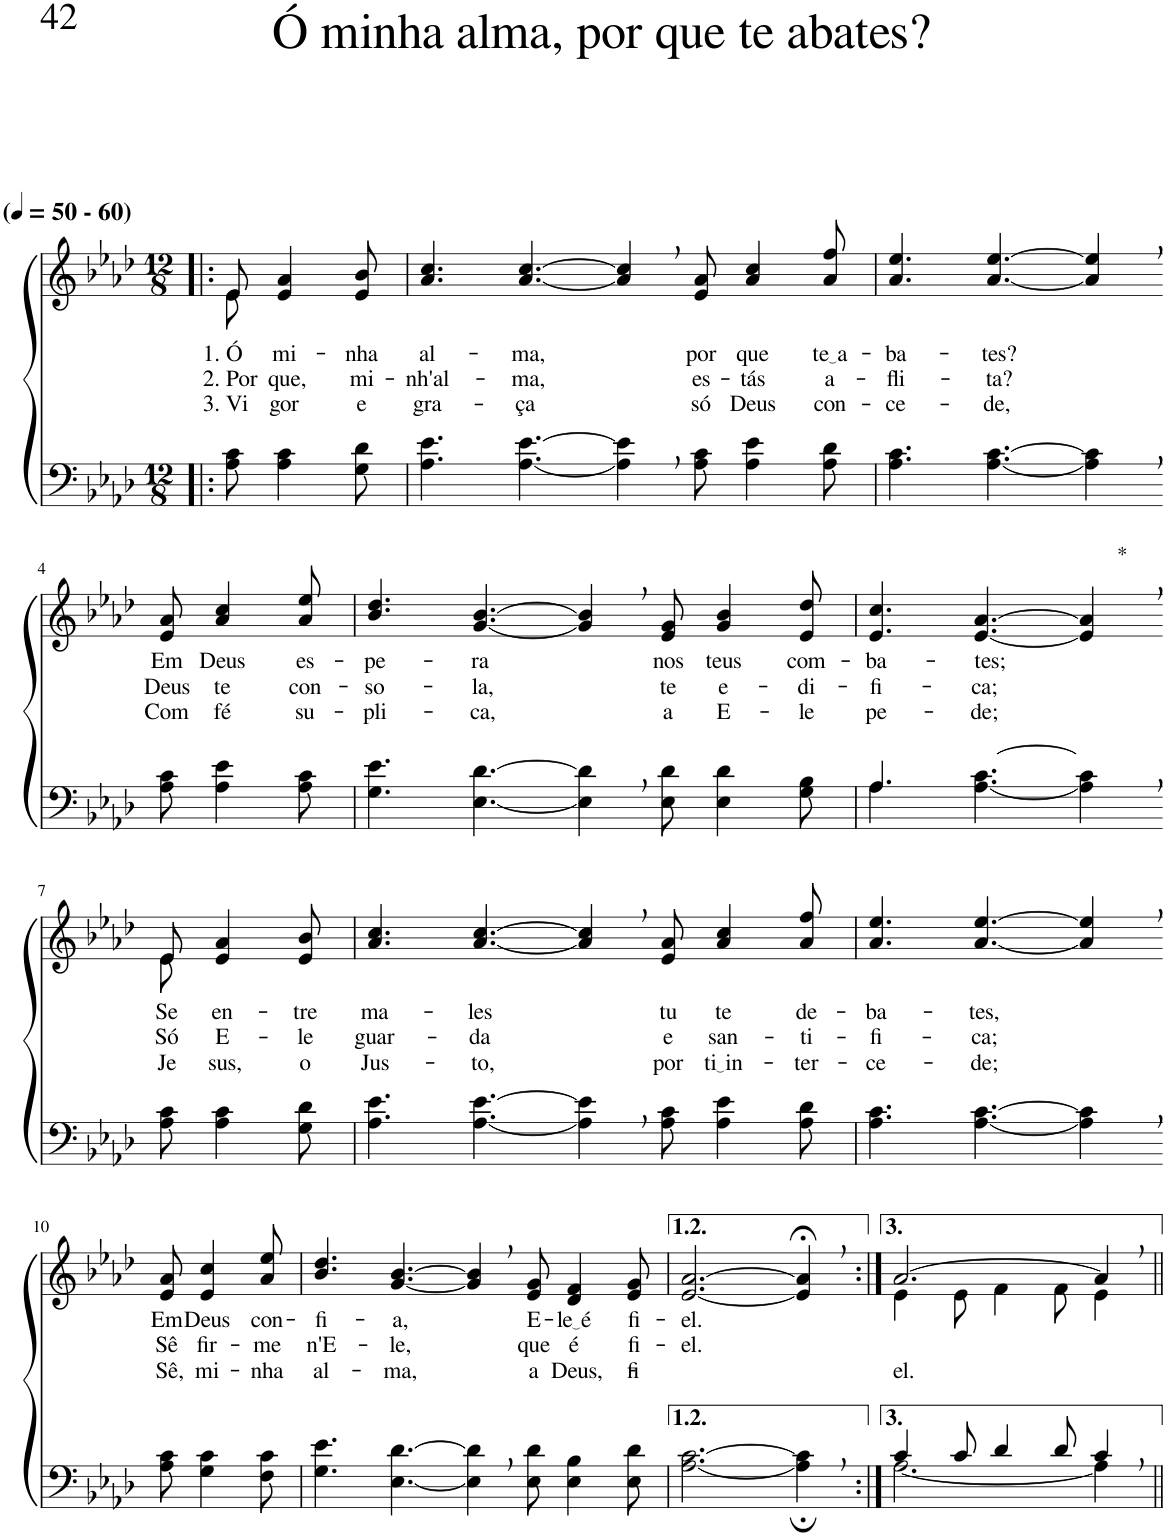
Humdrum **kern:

**kern	**kern	**text	**text	**text
*part2	*part1	*part1	*part1	*part1
*staff2	*staff1	*staff1	*staff1	*staff1
*I"Parte III e IV	*I"Parte I e II	*	*	*
*clefF4	*clefG2	*	*	*
*Trd2c3	*Trd2c3	*	*	*
*k[b-e-a-d-]	*k[b-e-a-d-]	*	*	*
*M12/8	*M12/8	*	*	*
*MM50	*MM50	*	*	*
=1!|:	=1!|:	=1!|:	=1!|:	=1!|:
*	*^	*	*	*
!	!LO:TX:a:B:t=(	!	!	!	!
!	!LO:TX:a:B:t=- 60)	!	!	!	!
!	!	!	!LO:LY:b	!LO:LY:b	!LO:LY:b
8A-\ 8c\	8e-/	8e-\	1. Ó	2. Por	3. Vi-
!	!	!	!LO:LY:b	!LO:LY:b	!LO:LY:b
4A-\ 4c\	4e-/ 4a-/	4.ryy	mi-	que,	-gor
!	!	!	!LO:LY:b	!LO:LY:b	!LO:LY:b
8G\ 8d-\	8e-/ 8b-/	.	-nha	mi-	e
*	*v	*v	*	*	*
=2	=2	=2	=2	=2
!	!	!LO:LY:b	!LO:LY:b	!LO:LY:b
4.A-\ 4.e-\	4.a-/ 4.cc/	al-	-nh'al-	gra-
!	!	!LO:LY:b	!LO:LY:b	!LO:LY:b
[4.A-\ [4.e-\	[4.a-/ [4.cc/	-ma,	-ma,	-ça
4A-\], 4e-\],	4a-/], 4cc/],	.	.	.
!	!	!LO:LY:b	!LO:LY:b	!LO:LY:b
8A-\ 8c\	8e-/ 8a-/	por	es-	só
!	!	!LO:LY:b	!LO:LY:b	!LO:LY:b
4A-\ 4e-\	4a-/ 4cc/	que	-tás	Deus
!	!	!LO:LY:b	!LO:LY:b	!LO:LY:b
8A-\ 8d-\	8a-/ 8ff/	te a	a-	con-
=3	=3	=3	=3	=3
!	!	!LO:LY:b	!LO:LY:b	!LO:LY:b
4.A-\ 4.c\	4.a-/ 4.ee-/	-ba-	-fli-	-ce-
!	!	!LO:LY:b	!LO:LY:b	!LO:LY:b
[4.A-\ [4.c\	[4.a-/ [4.ee-/	-tes?	-ta?	-de,
4A-\], 4c\],	4a-/], 4ee-/],	.	.	.
!!LO:LB:g=z
=4-	=4-	=4-	=4-	=4-
!	!	!LO:LY:b	!LO:LY:b	!LO:LY:b
8A-\ 8c\	8e-/ 8a-/	Em	Deus	Com
!	!	!LO:LY:b	!LO:LY:b	!LO:LY:b
4A-\ 4e-\	4a-/ 4cc/	Deus	te	fé
!	!	!LO:LY:b	!LO:LY:b	!LO:LY:b
8A-\ 8c\	8a-/ 8ee-/	es-	con-	su-
=5	=5	=5	=5	=5
!	!	!LO:LY:b	!LO:LY:b	!LO:LY:b
4.G\ 4.e-\	4.b-/ 4.dd-/	-pe-	-so-	-pli-
!	!	!LO:LY:b	!LO:LY:b	!LO:LY:b
[4.E-\ [4.d-\	[4.g/ [4.b-/	-ra	-la,	-ca,
4E-\], 4d-\],	4g/], 4b-/],	.	.	.
!	!	!LO:LY:b	!LO:LY:b	!LO:LY:b
8E-\ 8d-\	8e-/ 8g/	nos	te	a
!	!	!LO:LY:b	!LO:LY:b	!LO:LY:b
4E-\ 4d-\	4g/ 4b-/	teus	e-	E-
!	!	!LO:LY:b	!LO:LY:b	!LO:LY:b
8G\ 8B-\	8e-/ 8dd-/	com-	-di-	-le
=6	=6	=6	=6	=6
*^	*	*	*	*
!	!	!	!LO:LY:b	!LO:LY:b	!LO:LY:b
4.A-\	4.A-/	4.e-/ 4.cc/	-ba-	-fi-	pe-
!	!	!	!LO:LY:b	!LO:LY:b	!LO:LY:b
[4.A-\ [4.c\	2ryy	[4.e-/ [4.a-/	-tes;-	-ca;	-de;
!	!	!LO:TX:a:t=*	!	!	!
4A-\], 4c\],	.	4e-/], 4a-/],	.	.	.
.	8ryy	.	.	.	.
!!LO:LB:g=z
=7-	=7-	=7-	=7-	=7-	=7-
*	*	*^	*	*	*
!	!	!	!	!LO:LY:b	!LO:LY:b	!LO:LY:b
*v	*v	*	*	*	*	*
8A-\ 8c\	8e-/	8e-\	-Se	Só	Je-
!	!	!	!LO:LY:b	!LO:LY:b	!LO:LY:b
4A-\ 4c\	4e-/ 4a-/	4.ryy	en-	E-	-sus,
!	!	!	!LO:LY:b	!LO:LY:b	!LO:LY:b
8G\ 8d-\	8e-/ 8b-/	.	-tre	-le	o
*	*v	*v	*	*	*
=8	=8	=8	=8	=8
!	!	!LO:LY:b	!LO:LY:b	!LO:LY:b
4.A-\ 4.e-\	4.a-/ 4.cc/	ma-	guar-	Jus-
!	!	!LO:LY:b	!LO:LY:b	!LO:LY:b
[4.A-\ [4.e-\	[4.a-/ [4.cc/	-les	-da	-to,
4A-\], 4e-\],	4a-/], 4cc/],	.	.	.
!	!	!LO:LY:b	!LO:LY:b	!LO:LY:b
8A-\ 8c\	8e-/ 8a-/	tu	e	por
!	!	!LO:LY:b	!LO:LY:b	!LO:LY:b
4A-\ 4e-\	4a-/ 4cc/	te	san-	ti in
!	!	!LO:LY:b	!LO:LY:b	!LO:LY:b
8A-\ 8d-\	8a-/ 8ff/	de-	-ti-	-ter-
=9	=9	=9	=9	=9
!	!	!LO:LY:b	!LO:LY:b	!LO:LY:b
4.A-\ 4.c\	4.a-/ 4.ee-/	-ba-	-fi-	-ce-
!	!	!LO:LY:b	!LO:LY:b	!LO:LY:b
[4.A-\ [4.c\	[4.a-/ [4.ee-/	-tes,	-ca;	-de;
4A-\], 4c\],	4a-/], 4ee-/],	.	.	.
!!LO:LB:g=z
=10-	=10-	=10-	=10-	=10-
!	!	!LO:LY:b	!LO:LY:b	!LO:LY:b
8A-\ 8c\	8e-/ 8a-/	Em	Sê	Sê,
!	!	!LO:LY:b	!LO:LY:b	!LO:LY:b
4G\ 4c\	4e-/ 4cc/	Deus	fir-	mi-
!	!	!LO:LY:b	!LO:LY:b	!LO:LY:b
8F\ 8c\	8a-/ 8ee-/	con-	-me	-nha
=11	=11	=11	=11	=11
!	!	!LO:LY:b	!LO:LY:b	!LO:LY:b
4.G\ 4.e-\	4.b-/ 4.dd-/	-fi-	n'E-	al-
!	!	!LO:LY:b	!LO:LY:b	!LO:LY:b
[4.E-\ [4.d-\	[4.g/ [4.b-/	-a,	-le,	-ma,
4E-\], 4d-\],	4g/], 4b-/],	.	.	.
!	!	!LO:LY:b	!LO:LY:b	!LO:LY:b
8E-\ 8d-\	8e-/ 8g/	E-	que	a
!	!	!LO:LY:b	!LO:LY:b	!LO:LY:b
4E-\ 4B-\	4d-/ 4f/	le é	é	Deus,
!	!	!LO:LY:b	!LO:LY:b	!LO:LY:b
8E-\ 8d-\	8e-/ 8g/	fi-	fi-	fi-
=12	=12	=12	=12	=12
!	!	!LO:LY:b	!LO:LY:b	!
[2.A-\ [2.c\	[2.e-/ [2.a-/	-el.	-el.	.
4A-\];, 4c\];,	4e-/];<, 4a-/];<,	.	.	.
=13:|!	=13:|!	=13:|!	=13:|!	=13:|!
*^	*^	*	*	*
!	!	!	!	!	!	!LO:LY:b
4c/	[2.A-\	[2.a-/	4e-\	.	.	-el.
8c/	.	.	8e-\	.	.	.
4d-/	.	.	4f\	.	.	.
8d-/	.	.	8f\	.	.	.
4c,/	4A-\]	4a-,/]	4e-\	.	.	.
*v	*v	*	*	*	*	*
*	*v	*v	*	*	*
=||	=||	=||	=||	=||
*-	*-	*-	*-	*-
